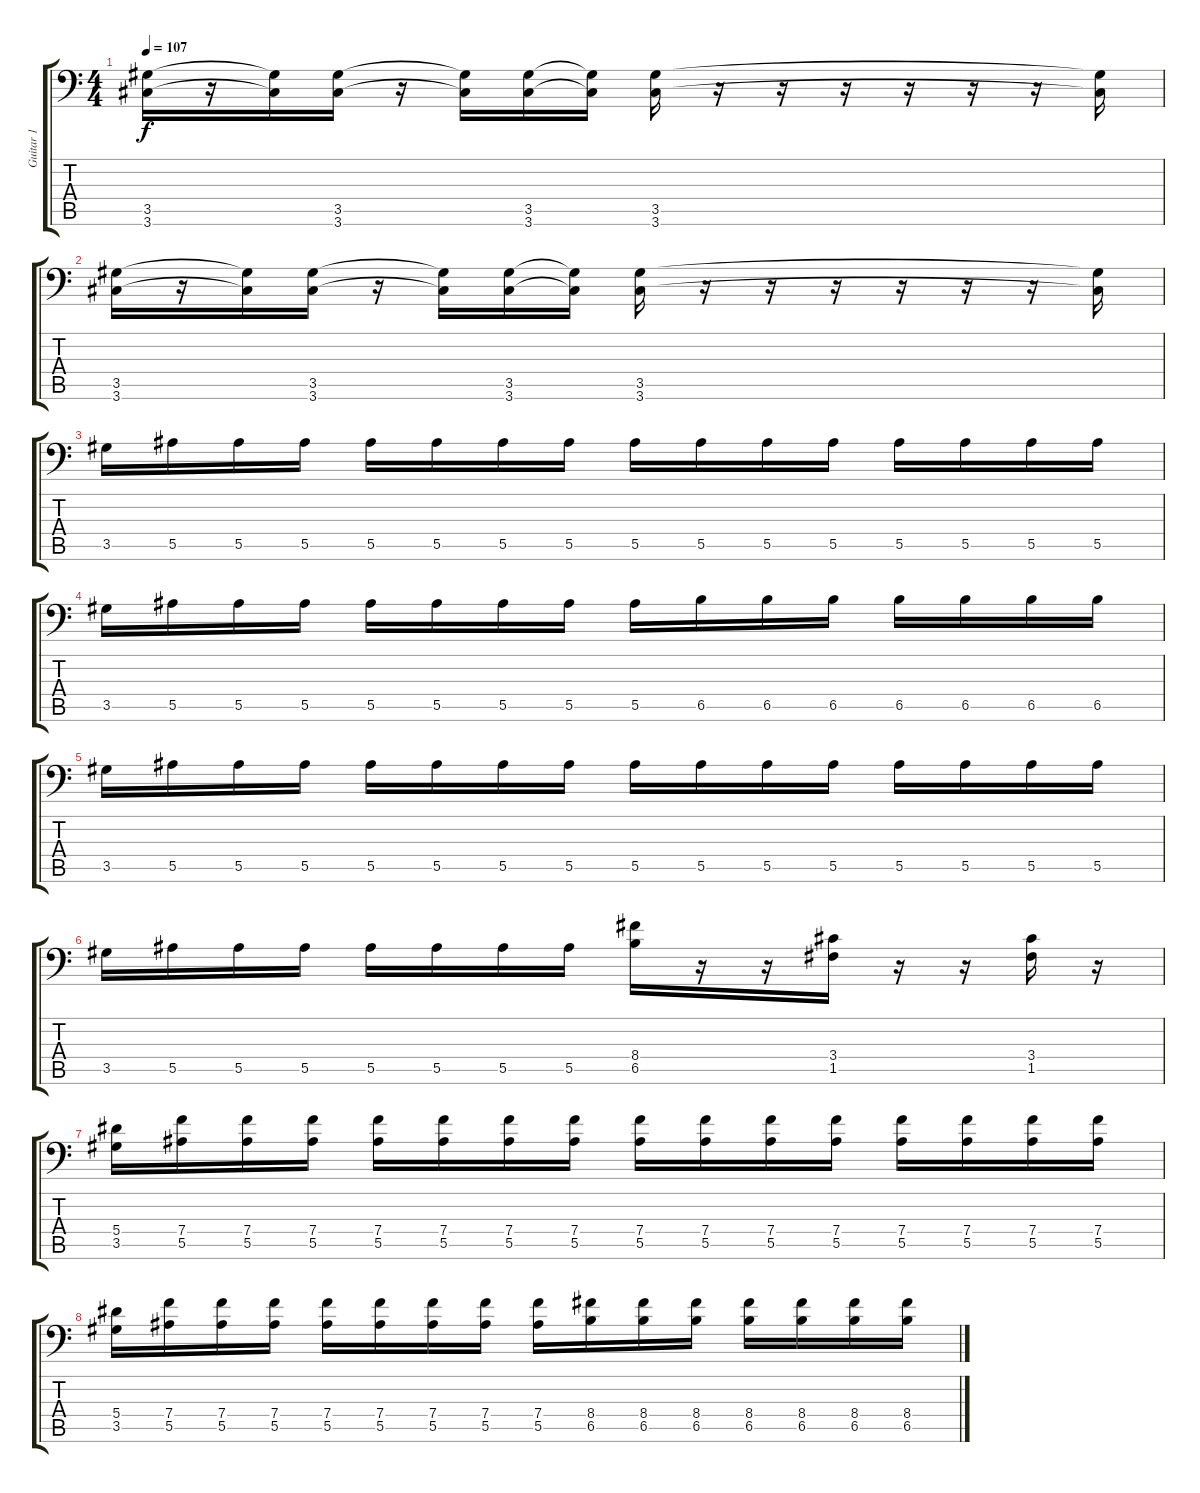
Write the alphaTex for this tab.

\track ("Guitar 1" "Guitar 1") {instrument distortionguitar}
\staff {score tabs}
\tuning (C4 G3 Eb3 Bb2 F2 Bb1) {hide}
\ts (4 4)
\tempo 107
\clef f4
\ks c
(3.5 3.6).16{dy f} r.16 (3.5{t} 3.6{t}).16 (3.5 3.6).16 r.16 (3.5{t} 3.6{t}).16 (3.5 3.6).16 (3.5{t} 3.6{t}).16 (3.5 3.6).16 r.16 r.16 r.16 r.16 r.16 r.16 (3.5{t} 3.6{t}).16 |
(3.5 3.6).16 r.16 (3.5{t} 3.6{t}).16 (3.5 3.6).16 r.16 (3.5{t} 3.6{t}).16 (3.5 3.6).16 (3.5{t} 3.6{t}).16 (3.5 3.6).16 r.16 r.16 r.16 r.16 r.16 r.16 (3.5{t} 3.6{t}).16 |
3.5.16 5.5.16 5.5.16 5.5.16 5.5.16 5.5.16 5.5.16 5.5.16 5.5.16 5.5.16 5.5.16 5.5.16 5.5.16 5.5.16 5.5.16 5.5.16 |
3.5.16 5.5.16 5.5.16 5.5.16 5.5.16 5.5.16 5.5.16 5.5.16 5.5.16 6.5.16 6.5.16 6.5.16 6.5.16 6.5.16 6.5.16 6.5.16 |
3.5.16 5.5.16 5.5.16 5.5.16 5.5.16 5.5.16 5.5.16 5.5.16 5.5.16 5.5.16 5.5.16 5.5.16 5.5.16 5.5.16 5.5.16 5.5.16 |
3.5.16 5.5.16 5.5.16 5.5.16 5.5.16 5.5.16 5.5.16 5.5.16 (8.4 6.5).16 r.16 r.16 (3.4 1.5).16 r.16 r.16 (3.4 1.5).16 r.16 |
(5.4 3.5).16 (7.4 5.5).16 (7.4 5.5).16 (7.4 5.5).16 (7.4 5.5).16 (7.4 5.5).16 (7.4 5.5).16 (7.4 5.5).16 (7.4 5.5).16 (7.4 5.5).16 (7.4 5.5).16 (7.4 5.5).16 (7.4 5.5).16 (7.4 5.5).16 (7.4 5.5).16 (7.4 5.5).16 |
(5.4 3.5).16 (7.4 5.5).16 (7.4 5.5).16 (7.4 5.5).16 (7.4 5.5).16 (7.4 5.5).16 (7.4 5.5).16 (7.4 5.5).16 (7.4 5.5).16 (8.4 6.5).16 (8.4 6.5).16 (8.4 6.5).16 (8.4 6.5).16 (8.4 6.5).16 (8.4 6.5).16 (8.4 6.5).16
